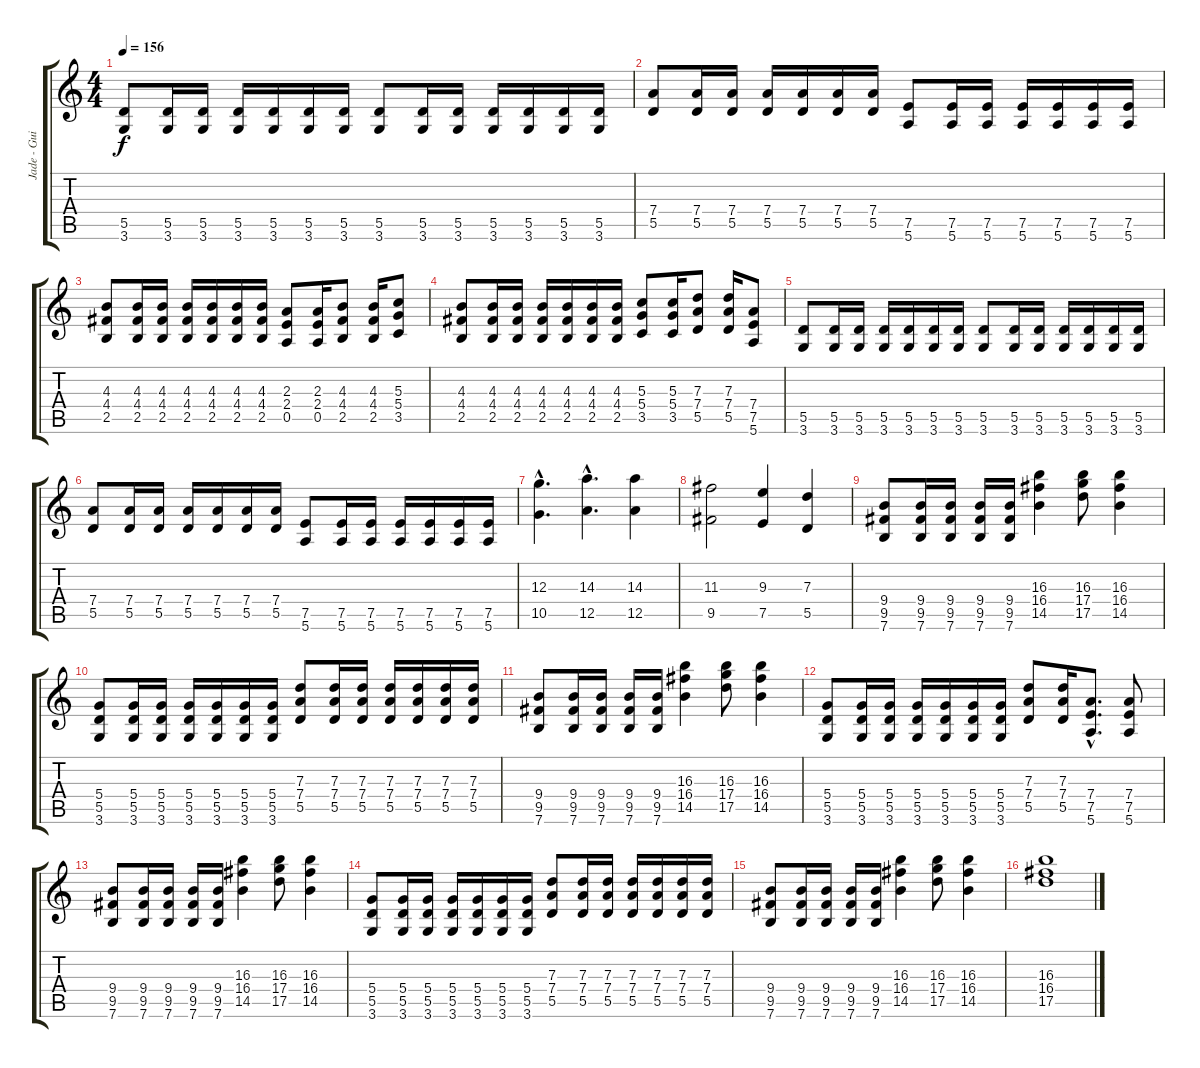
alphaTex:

\track ("Jade - Guitar" "Jade - Gui") {instrument overdrivenguitar}
\staff {score tabs}
\tuning (E4 B3 G3 D3 A2 E2) {hide}
\ts (4 4)
\tempo 156
\clef g2
\ks c
(5.5 3.6).8{dy f} (5.5 3.6).16 (5.5 3.6).16 (5.5 3.6).16 (5.5 3.6).16 (5.5 3.6).16 (5.5 3.6).16 (5.5 3.6).8 (5.5 3.6).16 (5.5 3.6).16 (5.5 3.6).16 (5.5 3.6).16 (5.5 3.6).16 (5.5 3.6).16 |
(7.4 5.5).8 (7.4 5.5).16 (7.4 5.5).16 (7.4 5.5).16 (7.4 5.5).16 (7.4 5.5).16 (7.4 5.5).16 (7.5 5.6).8 (7.5 5.6).16 (7.5 5.6).16 (7.5 5.6).16 (7.5 5.6).16 (7.5 5.6).16 (7.5 5.6).16 |
(4.3 4.4 2.5).8 (4.3 4.4 2.5).16 (4.3 4.4 2.5).16 (4.3 4.4 2.5).16 (4.3 4.4 2.5).16 (4.3 4.4 2.5).16 (4.3 4.4 2.5).16 (2.3 2.4 0.5).8 (2.3 2.4 0.5).16 (4.3 4.4 2.5).8 (4.3 4.4 2.5).16 (5.3 5.4 3.5).8 |
(4.3 4.4 2.5).8 (4.3 4.4 2.5).16 (4.3 4.4 2.5).16 (4.3 4.4 2.5).16 (4.3 4.4 2.5).16 (4.3 4.4 2.5).16 (4.3 4.4 2.5).16 (5.3 5.4 3.5).8 (5.3 5.4 3.5).16 (7.3 7.4 5.5).8 (7.3 7.4 5.5).16 (7.4 7.5 5.6).8 |
(5.5 3.6).8 (5.5 3.6).16 (5.5 3.6).16 (5.5 3.6).16 (5.5 3.6).16 (5.5 3.6).16 (5.5 3.6).16 (5.5 3.6).8 (5.5 3.6).16 (5.5 3.6).16 (5.5 3.6).16 (5.5 3.6).16 (5.5 3.6).16 (5.5 3.6).16 |
(7.4 5.5).8 (7.4 5.5).16 (7.4 5.5).16 (7.4 5.5).16 (7.4 5.5).16 (7.4 5.5).16 (7.4 5.5).16 (7.5 5.6).8 (7.5 5.6).16 (7.5 5.6).16 (7.5 5.6).16 (7.5 5.6).16 (7.5 5.6).16 (7.5 5.6).16 |
(12.3{hac} 10.5{hac}).4{d} (14.3{hac} 12.5{hac}).4{d} (14.3 12.5).4 |
(11.3 9.5).2 (9.3 7.5).4 (7.3 5.5).4 |
(9.4 9.5 7.6).8 (9.4 9.5 7.6).16 (9.4 9.5 7.6).16 (9.4 9.5 7.6).16 (9.4 9.5 7.6).16 (16.3 16.4 14.5).4 (16.3 17.4 17.5).8 (16.3 16.4 14.5).4 |
(5.4 5.5 3.6).8 (5.4 5.5 3.6).16 (5.4 5.5 3.6).16 (5.4 5.5 3.6).16 (5.4 5.5 3.6).16 (5.4 5.5 3.6).16 (5.4 5.5 3.6).16 (7.3 7.4 5.5).8 (7.3 7.4 5.5).16 (7.3 7.4 5.5).16 (7.3 7.4 5.5).16 (7.3 7.4 5.5).16 (7.3 7.4 5.5).16 (7.3 7.4 5.5).16 |
(9.4 9.5 7.6).8 (9.4 9.5 7.6).16 (9.4 9.5 7.6).16 (9.4 9.5 7.6).16 (9.4 9.5 7.6).16 (16.3 16.4 14.5).4 (16.3 17.4 17.5).8 (16.3 16.4 14.5).4 |
(5.4 5.5 3.6).8 (5.4 5.5 3.6).16 (5.4 5.5 3.6).16 (5.4 5.5 3.6).16 (5.4 5.5 3.6).16 (5.4 5.5 3.6).16 (5.4 5.5 3.6).16 (7.3 7.4 5.5).8 (7.3 7.4 5.5).16 (7.4{hac} 7.5{hac} 5.6{hac}).8{d} (7.4 7.5 5.6).8 |
(9.4 9.5 7.6).8 (9.4 9.5 7.6).16 (9.4 9.5 7.6).16 (9.4 9.5 7.6).16 (9.4 9.5 7.6).16 (16.3 16.4 14.5).4 (16.3 17.4 17.5).8 (16.3 16.4 14.5).4 |
(5.4 5.5 3.6).8 (5.4 5.5 3.6).16 (5.4 5.5 3.6).16 (5.4 5.5 3.6).16 (5.4 5.5 3.6).16 (5.4 5.5 3.6).16 (5.4 5.5 3.6).16 (7.3 7.4 5.5).8 (7.3 7.4 5.5).16 (7.3 7.4 5.5).16 (7.3 7.4 5.5).16 (7.3 7.4 5.5).16 (7.3 7.4 5.5).16 (7.3 7.4 5.5).16 |
(9.4 9.5 7.6).8 (9.4 9.5 7.6).16 (9.4 9.5 7.6).16 (9.4 9.5 7.6).16 (9.4 9.5 7.6).16 (16.3 16.4 14.5).4 (16.3 17.4 17.5).8 (16.3 16.4 14.5).4 |
(16.3 16.4 17.5).1
